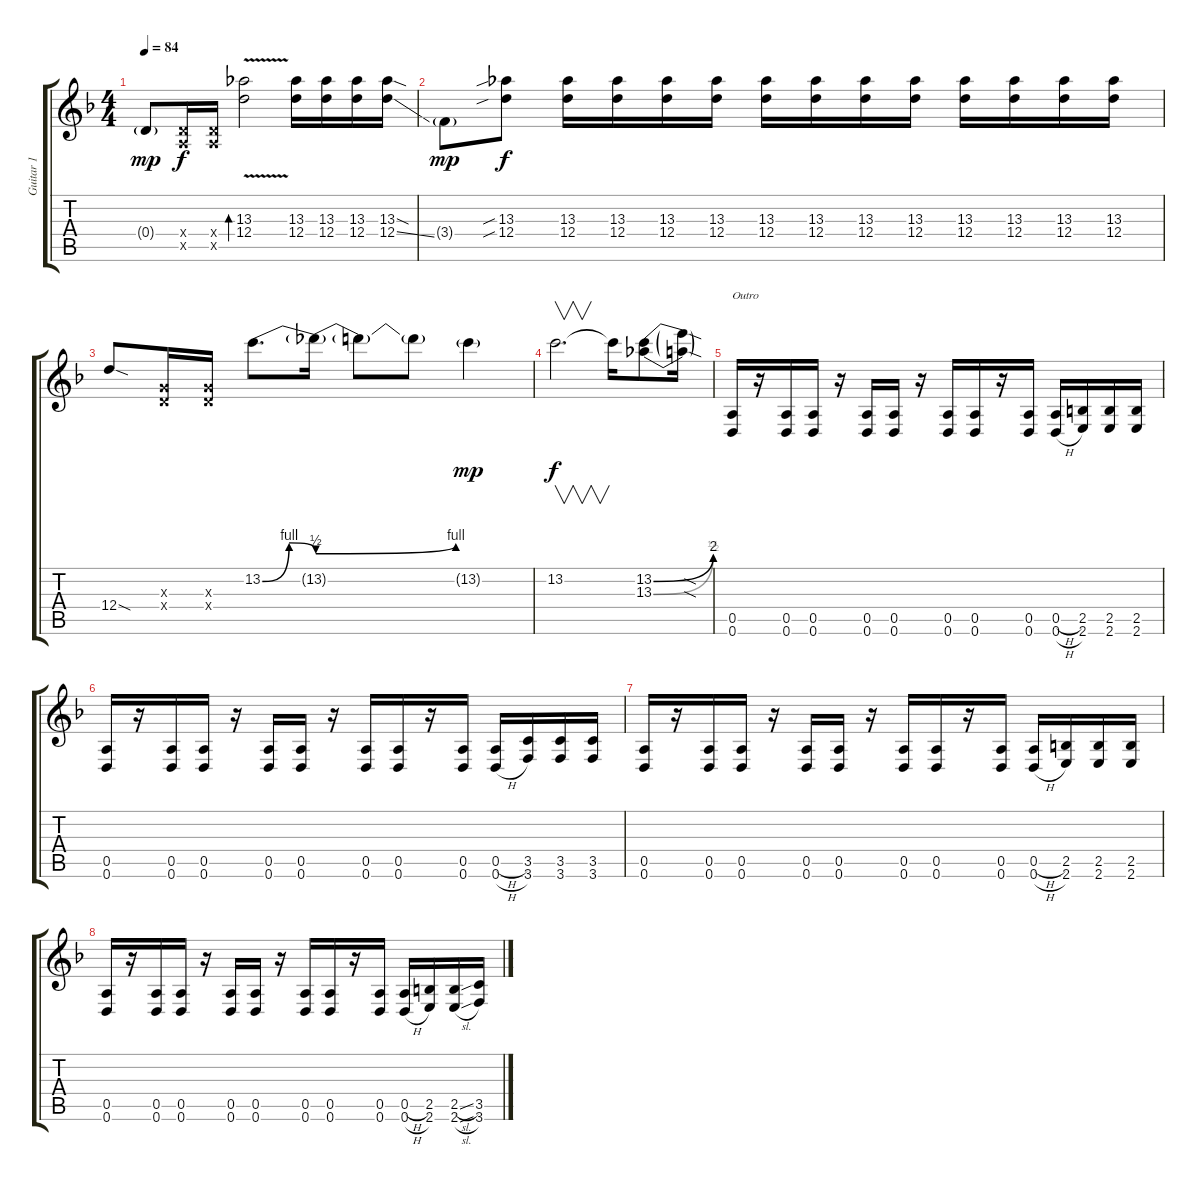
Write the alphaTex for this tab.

\track ("Guitar 1" "Guitar 1") {instrument distortionguitar}
\staff {score tabs}
\tuning (E4 B3 G3 D3 A2 D2) {hide}
\ts (4 4)
\tempo 84
\clef g2
\ks f
0.4{g}.8{dy mp} (0.4{x} 0.5{x}).16{dy f} (0.4{x} 0.5{x}).16 (13.3{v} 12.4{v}).2{bd 480} (13.3 12.4).16 (13.3 12.4).16 (13.3 12.4).16 (13.3{sod} 12.4{ss}).16 |
3.4{g}.8{dy mp} (13.3{sib} 12.4{sib}).8{dy f} (13.3 12.4).16 (13.3 12.4).16 (13.3 12.4).16 (13.3 12.4).16 (13.3 12.4).16 (13.3 12.4).16 (13.3 12.4).16 (13.3 12.4).16 (13.3 12.4).16 (13.3 12.4).16 (13.3 12.4).16 (13.3 12.4).16 |
12.4{sod}.8 (0.3{x} 0.4{x}).16 (0.3{x} 0.4{x}).16 13.2{be (bendrelease 0 0 25 4 25 4 60 2)}.8{d} 13.2{be (bend 0 2 60 4) t}.16 13.2{t}.8 13.2{t}.8 13.2{g}.4{dy mp} |
13.2.2{v d dy f} 13.2{t}.16 (13.2{be (bend 0 0 60 8)} 13.3{be (bend 0 0 60 2)}).8 (13.2{sod t} 13.3{sod t}).16 |
(0.5 0.6).16{txt "Outro"} r.16 (0.5 0.6).16 (0.5 0.6).16 r.16 (0.5 0.6).16 (0.5 0.6).16 r.16 (0.5 0.6).16 (0.5 0.6).16 r.16 (0.5 0.6).16 (0.5{h} 0.6{h}).16 (2.5 2.6).16 (2.5 2.6).16 (2.5 2.6).16 |
(0.5 0.6).16 r.16 (0.5 0.6).16 (0.5 0.6).16 r.16 (0.5 0.6).16 (0.5 0.6).16 r.16 (0.5 0.6).16 (0.5 0.6).16 r.16 (0.5 0.6).16 (0.5{h} 0.6{h}).16 (3.5 3.6).16 (3.5 3.6).16 (3.5 3.6).16 |
(0.5 0.6).16 r.16 (0.5 0.6).16 (0.5 0.6).16 r.16 (0.5 0.6).16 (0.5 0.6).16 r.16 (0.5 0.6).16 (0.5 0.6).16 r.16 (0.5 0.6).16 (0.5{h} 0.6{h}).16 (2.5 2.6).16 (2.5 2.6).16 (2.5 2.6).16 |
(0.5 0.6).16 r.16 (0.5 0.6).16 (0.5 0.6).16 r.16 (0.5 0.6).16 (0.5 0.6).16 r.16 (0.5 0.6).16 (0.5 0.6).16 r.16 (0.5 0.6).16 (0.5{h} 0.6{h}).16 (2.5 2.6).16 (2.5{sl} 2.6{sl}).16 (3.5 3.6).16
